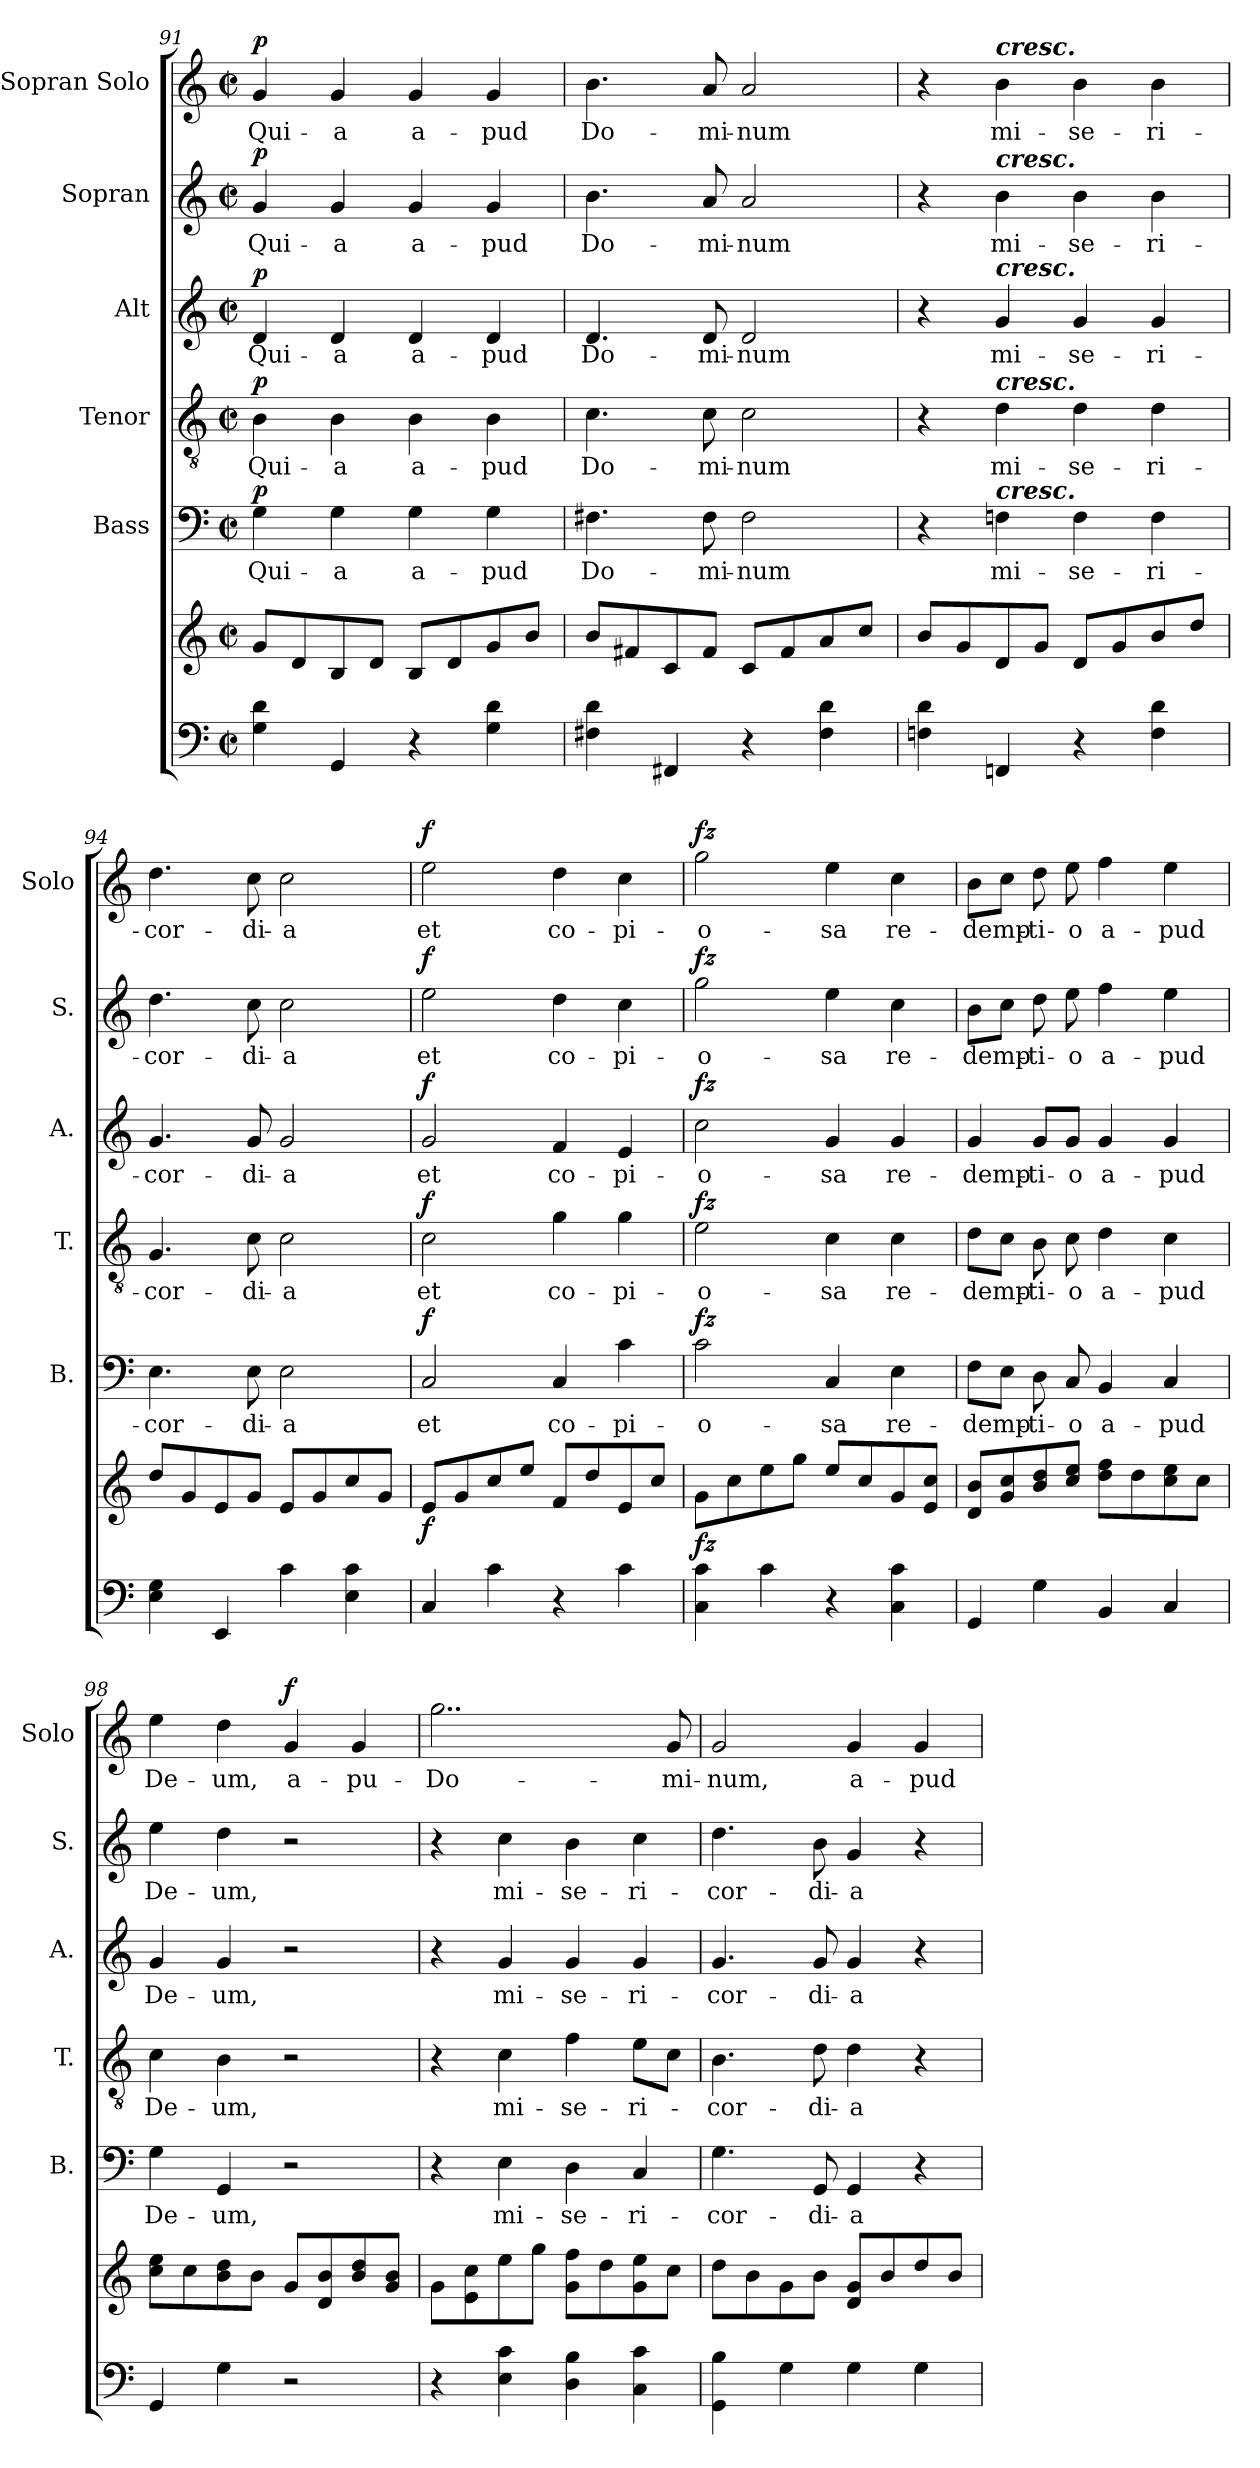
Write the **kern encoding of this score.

**kern	**kern	**dynam	**kern	**text	**dynam	**kern	**text	**dynam	**kern	**text	**dynam	**kern	**text	**dynam	**kern	**text	**dynam
*part6	*part6	*part6	*part5	*part5	*part5	*part4	*part4	*part4	*part3	*part3	*part3	*part2	*part2	*part2	*part1	*part1	*part1
*staff7	*staff6	*staff6/7	*staff5	*staff5	*staff5	*staff4	*staff4	*staff4	*staff3	*staff3	*staff3	*staff2	*staff2	*staff2	*staff1	*staff1	*staff1
*	*	*	*I"Bass	*	*	*I"Tenor	*	*	*I"Alt	*	*	*I"Sopran	*	*	*I"Sopran Solo	*	*
*	*	*	*I'B.	*	*	*I'T.	*	*	*I'A.	*	*	*I'S.	*	*	*I'Solo	*	*
!!LO:LB:g=z
*clefF4	*clefG2	*	*clefF4	*	*	*clefGv2	*	*	*clefG2	*	*	*clefG2	*	*	*clefG2	*	*
*k[]	*k[]	*	*k[]	*	*	*k[]	*	*	*k[]	*	*	*k[]	*	*	*k[]	*	*
*C:	*C:	*	*C:	*	*	*C:	*	*	*C:	*	*	*C:	*	*	*C:	*	*
*M2/2	*M2/2	*	*M2/2	*	*	*M2/2	*	*	*M2/2	*	*	*M2/2	*	*	*M2/2	*	*
*met(c|)	*met(c|)	*	*met(c|)	*	*	*met(c|)	*	*	*met(c|)	*	*	*met(c|)	*	*	*met(c|)	*	*
=91	=91	=91	=91	=91	=91	=91	=91	=91	=91	=91	=91	=91	=91	=91	=91	=91	=91
!	!	!	!	!LO:LY:b	!LO:DY:a	!	!LO:LY:b	!LO:DY:a	!	!LO:LY:b	!LO:DY:a	!	!LO:LY:b	!LO:DY:a	!	!LO:LY:b	!LO:DY:a
4G\ 4d\	8g/L	.	4G\	Qui-	p	4B\	Qui-	p	4d/	Qui-	p	4g/	Qui-	p	4g/	Qui-	p
.	8d/	.	.	.	.	.	.	.	.	.	.	.	.	.	.	.	.
!	!	!	!	!LO:LY:b	!	!	!LO:LY:b	!	!	!LO:LY:b	!	!	!LO:LY:b	!	!	!LO:LY:b	!
4GG/	8B/	.	4G\	-a	.	4B\	-a	.	4d/	-a	.	4g/	-a	.	4g/	-a	.
.	8d/J	.	.	.	.	.	.	.	.	.	.	.	.	.	.	.	.
!	!	!	!	!LO:LY:b	!	!	!LO:LY:b	!	!	!LO:LY:b	!	!	!LO:LY:b	!	!	!LO:LY:b	!
4r	8B/L	.	4G\	a-	.	4B\	a-	.	4d/	a-	.	4g/	a-	.	4g/	a-	.
.	8d/	.	.	.	.	.	.	.	.	.	.	.	.	.	.	.	.
!	!	!	!	!LO:LY:b	!	!	!LO:LY:b	!	!	!LO:LY:b	!	!	!LO:LY:b	!	!	!LO:LY:b	!
4G\ 4d\	8g/	.	4G\	-pud	.	4B\	-pud	.	4d/	-pud	.	4g/	-pud	.	4g/	-pud	.
.	8b/J	.	.	.	.	.	.	.	.	.	.	.	.	.	.	.	.
=92	=92	=92	=92	=92	=92	=92	=92	=92	=92	=92	=92	=92	=92	=92	=92	=92	=92
!	!	!	!	!LO:LY:b	!	!	!LO:LY:b	!	!	!LO:LY:b	!	!	!LO:LY:b	!	!	!LO:LY:b	!
4F#X\ 4d\	8b/L	.	4.F#X\	Do-	.	4.c\	Do-	.	4.d/	Do-	.	4.b\	Do-	.	4.b\	Do-	.
.	8f#X/	.	.	.	.	.	.	.	.	.	.	.	.	.	.	.	.
4FF#X/	8c/	.	.	.	.	.	.	.	.	.	.	.	.	.	.	.	.
!	!	!	!	!LO:LY:b	!	!	!LO:LY:b	!	!	!LO:LY:b	!	!	!LO:LY:b	!	!	!LO:LY:b	!
.	8f#/J	.	8F#\	-mi-	.	8c\	-mi-	.	8d/	-mi-	.	8a/	-mi-	.	8a/	-mi-	.
!	!	!	!	!LO:LY:b	!	!	!LO:LY:b	!	!	!LO:LY:b	!	!	!LO:LY:b	!	!	!LO:LY:b	!
4r	8c/L	.	2F#\	-num	.	2c\	-num	.	2d/	-num	.	2a/	-num	.	2a/	-num	.
.	8f#/	.	.	.	.	.	.	.	.	.	.	.	.	.	.	.	.
4F#\ 4d\	8a/	.	.	.	.	.	.	.	.	.	.	.	.	.	.	.	.
.	8cc/J	.	.	.	.	.	.	.	.	.	.	.	.	.	.	.	.
=93	=93	=93	=93	=93	=93	=93	=93	=93	=93	=93	=93	=93	=93	=93	=93	=93	=93
4Fn\ 4d\	8b/L	.	4r	.	.	4r	.	.	4r	.	.	4r	.	.	4r	.	.
.	8g/	.	.	.	.	.	.	.	.	.	.	.	.	.	.	.	.
!	!	!	!	!	!	!	!	!	!	!	!	!	!	!	!LO:TX:a:Bi:t=cresc.	!	!
!	!	!	!	!	!	!	!	!	!	!	!	!LO:TX:a:Bi:t=cresc.	!	!	!	!	!
!	!	!	!	!	!	!	!	!	!LO:TX:a:Bi:t=cresc.	!	!	!	!	!	!	!	!
!	!	!	!	!	!	!LO:TX:a:Bi:t=cresc.	!	!	!	!	!	!	!	!	!	!	!
!	!	!	!LO:TX:a:Bi:t=cresc.	!	!	!	!	!	!	!	!	!	!	!	!	!	!
!	!	!	!	!LO:LY:b	!	!	!LO:LY:b	!	!	!LO:LY:b	!	!	!LO:LY:b	!	!	!LO:LY:b	!
4FFn/	8d/	.	4Fn\	mi-	.	4d\	mi-	.	4g/	mi-	.	4b\	mi-	.	4b\	mi-	.
.	8g/J	.	.	.	.	.	.	.	.	.	.	.	.	.	.	.	.
!	!	!	!	!LO:LY:b	!	!	!LO:LY:b	!	!	!LO:LY:b	!	!	!LO:LY:b	!	!	!LO:LY:b	!
4r	8d/L	.	4F\	-se-	.	4d\	-se-	.	4g/	-se-	.	4b\	-se-	.	4b\	-se-	.
.	8g/	.	.	.	.	.	.	.	.	.	.	.	.	.	.	.	.
!	!	!	!	!LO:LY:b	!	!	!LO:LY:b	!	!	!LO:LY:b	!	!	!LO:LY:b	!	!	!LO:LY:b	!
4F\ 4d\	8b/	.	4F\	-ri-	.	4d\	-ri-	.	4g/	-ri-	.	4b\	-ri-	.	4b\	-ri-	.
.	8dd/J	.	.	.	.	.	.	.	.	.	.	.	.	.	.	.	.
=94	=94	=94	=94	=94	=94	=94	=94	=94	=94	=94	=94	=94	=94	=94	=94	=94	=94
!	!	!	!	!LO:LY:b	!	!	!LO:LY:b	!	!	!LO:LY:b	!	!	!LO:LY:b	!	!	!LO:LY:b	!
4E\ 4G\	8dd/L	.	4.E\	-cor-	.	4.G/	-cor-	.	4.g/	-cor-	.	4.dd\	-cor-	.	4.dd\	-cor-	.
.	8g/	.	.	.	.	.	.	.	.	.	.	.	.	.	.	.	.
4EE/	8e/	.	.	.	.	.	.	.	.	.	.	.	.	.	.	.	.
!	!	!	!	!LO:LY:b	!	!	!LO:LY:b	!	!	!LO:LY:b	!	!	!LO:LY:b	!	!	!LO:LY:b	!
.	8g/J	.	8E\	-di-	.	8c\	-di-	.	8g/	-di-	.	8cc\	-di-	.	8cc\	-di-	.
!	!	!	!	!LO:LY:b	!	!	!LO:LY:b	!	!	!LO:LY:b	!	!	!LO:LY:b	!	!	!LO:LY:b	!
4c\	8e/L	.	2E\	-a	.	2c\	-a	.	2g/	-a	.	2cc\	-a	.	2cc\	-a	.
.	8g/	.	.	.	.	.	.	.	.	.	.	.	.	.	.	.	.
4E\ 4c\	8cc/	.	.	.	.	.	.	.	.	.	.	.	.	.	.	.	.
.	8g/J	.	.	.	.	.	.	.	.	.	.	.	.	.	.	.	.
=95	=95	=95	=95	=95	=95	=95	=95	=95	=95	=95	=95	=95	=95	=95	=95	=95	=95
!	!	!LO:DY:b	!	!LO:LY:b	!LO:DY:a	!	!LO:LY:b	!LO:DY:a	!	!LO:LY:b	!LO:DY:a	!	!LO:LY:b	!LO:DY:a	!	!LO:LY:b	!LO:DY:a
4C/	8e/L	f	2C/	et	f	2c\	et	f	2g/	et	f	2ee\	et	f	2ee\	et	f
.	8g/	.	.	.	.	.	.	.	.	.	.	.	.	.	.	.	.
4c\	8cc/	.	.	.	.	.	.	.	.	.	.	.	.	.	.	.	.
.	8ee/J	.	.	.	.	.	.	.	.	.	.	.	.	.	.	.	.
!	!	!	!	!LO:LY:b	!	!	!LO:LY:b	!	!	!LO:LY:b	!	!	!LO:LY:b	!	!	!LO:LY:b	!
4r	8f/L	.	4C/	co-	.	4g\	co-	.	4f/	co-	.	4dd\	co-	.	4dd\	co-	.
.	8dd/	.	.	.	.	.	.	.	.	.	.	.	.	.	.	.	.
!	!	!	!	!LO:LY:b	!	!	!LO:LY:b	!	!	!LO:LY:b	!	!	!LO:LY:b	!	!	!LO:LY:b	!
4c\	8e/	.	4c\	-pi-	.	4g\	-pi-	.	4e/	-pi-	.	4cc\	-pi-	.	4cc\	-pi-	.
.	8cc/J	.	.	.	.	.	.	.	.	.	.	.	.	.	.	.	.
!!LO:PB:g=z
=96	=96	=96	=96	=96	=96	=96	=96	=96	=96	=96	=96	=96	=96	=96	=96	=96	=96
!	!	!LO:DY:b	!	!LO:LY:b	!LO:DY:a	!	!LO:LY:b	!LO:DY:a	!	!LO:LY:b	!LO:DY:a	!	!LO:LY:b	!LO:DY:a	!	!LO:LY:b	!LO:DY:a
4C\ 4c\	8g\L	fz	2c\	-o-	fz	2e\	-o-	fz	2cc\	-o-	fz	2gg\	-o-	fz	2gg\	-o-	fz
.	8cc\	.	.	.	.	.	.	.	.	.	.	.	.	.	.	.	.
4c\	8ee\	.	.	.	.	.	.	.	.	.	.	.	.	.	.	.	.
.	8gg\J	.	.	.	.	.	.	.	.	.	.	.	.	.	.	.	.
!	!	!	!	!LO:LY:b	!	!	!LO:LY:b	!	!	!LO:LY:b	!	!	!LO:LY:b	!	!	!LO:LY:b	!
4r	8ee/L	.	4C/	-sa	.	4c\	-sa	.	4g/	-sa	.	4ee\	-sa	.	4ee\	-sa	.
.	8cc/	.	.	.	.	.	.	.	.	.	.	.	.	.	.	.	.
!	!	!	!	!LO:LY:b	!	!	!LO:LY:b	!	!	!LO:LY:b	!	!	!LO:LY:b	!	!	!LO:LY:b	!
4C\ 4c\	8g/	.	4E\	re-	.	4c\	re-	.	4g/	re-	.	4cc\	re-	.	4cc\	re-	.
.	8e/ 8cc/J	.	.	.	.	.	.	.	.	.	.	.	.	.	.	.	.
=97	=97	=97	=97	=97	=97	=97	=97	=97	=97	=97	=97	=97	=97	=97	=97	=97	=97
!	!	!	!	!LO:LY:b	!	!	!LO:LY:b	!	!	!LO:LY:b	!	!	!LO:LY:b	!	!	!LO:LY:b	!
4GG/	8d/ 8b/L	.	8F\L	-demp-	.	8d\L	-demp-	.	4g/	-demp-	.	8b\L	-demp-	.	8b\L	-demp-	.
.	8g/ 8cc/	.	8E\J	.	.	8c\J	.	.	.	.	.	8cc\J	.	.	8cc\J	.	.
!	!	!	!	!LO:LY:b	!	!	!LO:LY:b	!	!	!LO:LY:b	!	!	!LO:LY:b	!	!	!LO:LY:b	!
4G\	8b/ 8dd/	.	8D\	-ti-	.	8B\	-ti-	.	8g/L	-ti-	.	8dd\	-ti-	.	8dd\	-ti-	.
!	!	!	!	!LO:LY:b	!	!	!LO:LY:b	!	!	!LO:LY:b	!	!	!LO:LY:b	!	!	!LO:LY:b	!
.	8cc/ 8ee/J	.	8C/	-o	.	8c\	-o	.	8g/J	-o	.	8ee\	-o	.	8ee\	-o	.
!	!	!	!	!LO:LY:b	!	!	!LO:LY:b	!	!	!LO:LY:b	!	!	!LO:LY:b	!	!	!LO:LY:b	!
4BB/	8dd\ 8ff\L	.	4BB/	a-	.	4d\	a-	.	4g/	a-	.	4ff\	a-	.	4ff\	a-	.
.	8dd\	.	.	.	.	.	.	.	.	.	.	.	.	.	.	.	.
!	!	!	!	!LO:LY:b	!	!	!LO:LY:b	!	!	!LO:LY:b	!	!	!LO:LY:b	!	!	!LO:LY:b	!
4C/	8cc\ 8ee\	.	4C/	-pud	.	4c\	-pud	.	4g/	-pud	.	4ee\	-pud	.	4ee\	-pud	.
.	8cc\J	.	.	.	.	.	.	.	.	.	.	.	.	.	.	.	.
=98	=98	=98	=98	=98	=98	=98	=98	=98	=98	=98	=98	=98	=98	=98	=98	=98	=98
!	!	!	!	!LO:LY:b	!	!	!LO:LY:b	!	!	!LO:LY:b	!	!	!LO:LY:b	!	!	!LO:LY:b	!
4GG/	8cc\ 8ee\L	.	4G\	De-	.	4c\	De-	.	4g/	De-	.	4ee\	De-	.	4ee\	De-	.
.	8cc\	.	.	.	.	.	.	.	.	.	.	.	.	.	.	.	.
!	!	!	!	!LO:LY:b	!	!	!LO:LY:b	!	!	!LO:LY:b	!	!	!LO:LY:b	!	!	!LO:LY:b	!
4G\	8b\ 8dd\	.	4GG/	-um,	.	4B\	-um,	.	4g/	-um,	.	4dd\	-um,	.	4dd\	-um,	.
.	8b\J	.	.	.	.	.	.	.	.	.	.	.	.	.	.	.	.
!	!	!	!	!	!	!	!	!	!	!	!	!	!	!	!	!LO:LY:b	!LO:DY:a
2r	8g/L	.	2r	.	.	2r	.	.	2r	.	.	2r	.	.	4g/	a-	f
.	8d/ 8b/	.	.	.	.	.	.	.	.	.	.	.	.	.	.	.	.
!	!	!	!	!	!	!	!	!	!	!	!	!	!	!	!	!LO:LY:b	!
.	8b/ 8dd/	.	.	.	.	.	.	.	.	.	.	.	.	.	4g/	-pu-	.
.	8g/ 8b/J	.	.	.	.	.	.	.	.	.	.	.	.	.	.	.	.
=99	=99	=99	=99	=99	=99	=99	=99	=99	=99	=99	=99	=99	=99	=99	=99	=99	=99
!	!	!	!	!	!	!	!	!	!	!	!	!	!	!	!	!LO:LY:b	!
4r	8g\L	.	4r	.	.	4r	.	.	4r	.	.	4r	.	.	2..gg\	-Do-	.
.	8e\ 8cc\	.	.	.	.	.	.	.	.	.	.	.	.	.	.	.	.
!	!	!	!	!LO:LY:b	!	!	!LO:LY:b	!	!	!LO:LY:b	!	!	!LO:LY:b	!	!	!	!
4E\ 4c\	8ee\	.	4E\	mi-	.	4c\	mi-	.	4g/	mi-	.	4cc\	mi-	.	.	.	.
.	8gg\J	.	.	.	.	.	.	.	.	.	.	.	.	.	.	.	.
!	!	!	!	!LO:LY:b	!	!	!LO:LY:b	!	!	!LO:LY:b	!	!	!LO:LY:b	!	!	!	!
4D\ 4B\	8g\ 8ff\L	.	4D\	-se-	.	4f\	-se-	.	4g/	-se-	.	4b\	-se-	.	.	.	.
.	8dd\	.	.	.	.	.	.	.	.	.	.	.	.	.	.	.	.
!	!	!	!	!LO:LY:b	!	!	!LO:LY:b	!	!	!LO:LY:b	!	!	!LO:LY:b	!	!	!	!
4C\ 4c\	8g\ 8ee\	.	4C/	-ri-	.	8e\L	-ri-	.	4g/	-ri-	.	4cc\	-ri-	.	.	.	.
!	!	!	!	!	!	!	!	!	!	!	!	!	!	!	!	!LO:LY:b	!
.	8cc\J	.	.	.	.	8c\J	.	.	.	.	.	.	.	.	8g/	-mi-	.
=100	=100	=100	=100	=100	=100	=100	=100	=100	=100	=100	=100	=100	=100	=100	=100	=100	=100
!	!	!	!	!LO:LY:b	!	!	!LO:LY:b	!	!	!LO:LY:b	!	!	!LO:LY:b	!	!	!LO:LY:b	!
4GG\ 4B\	8dd\L	.	4.G\	-cor-	.	4.B\	-cor-	.	4.g/	-cor-	.	4.dd\	-cor-	.	2g/	-num,	.
.	8b\	.	.	.	.	.	.	.	.	.	.	.	.	.	.	.	.
4G\	8g\	.	.	.	.	.	.	.	.	.	.	.	.	.	.	.	.
!	!	!	!	!LO:LY:b	!	!	!LO:LY:b	!	!	!LO:LY:b	!	!	!LO:LY:b	!	!	!	!
.	8b\J	.	8GG/	-di-	.	8d\	-di-	.	8g/	-di-	.	8b\	-di-	.	.	.	.
!	!	!	!	!LO:LY:b	!	!	!LO:LY:b	!	!	!LO:LY:b	!	!	!LO:LY:b	!	!	!LO:LY:b	!
4G\	8d/ 8g/L	.	4GG/	-a	.	4d\	-a	.	4g/	-a	.	4g/	-a	.	4g/	a-	.
.	8b/	.	.	.	.	.	.	.	.	.	.	.	.	.	.	.	.
!	!	!	!	!	!	!	!	!	!	!	!	!	!	!	!	!LO:LY:b	!
4G\	8dd/	.	4r	.	.	4r	.	.	4r	.	.	4r	.	.	4g/	-pud	.
.	8b/J	.	.	.	.	.	.	.	.	.	.	.	.	.	.	.	.
=	=	=	=	=	=	=	=	=	=	=	=	=	=	=	=	=	=
*-	*-	*-	*-	*-	*-	*-	*-	*-	*-	*-	*-	*-	*-	*-	*-	*-	*-
